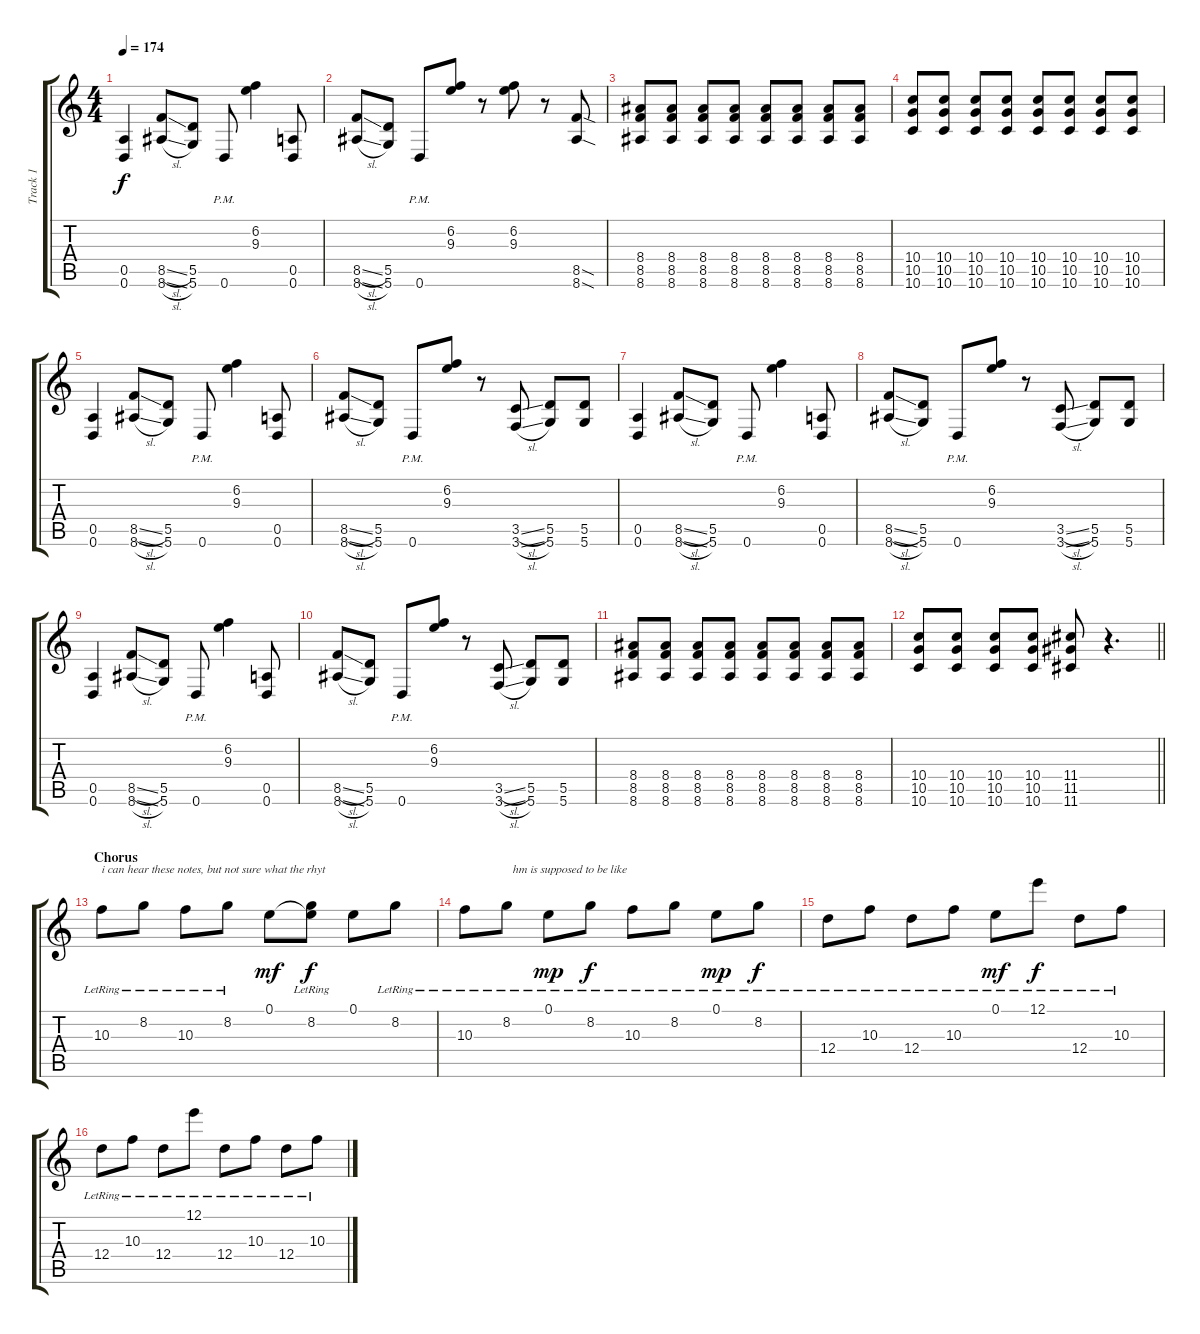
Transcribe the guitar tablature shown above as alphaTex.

\track ("Track 1" "Track 1") {instrument distortionguitar}
\staff {score tabs}
\tuning (E4 B3 G3 D3 A2 D2) {hide}
\ts (4 4)
\tempo 174
\clef g2
\ks c
(0.5 0.6).4{dy f} (8.5{sl} 8.6{sl}).8 (5.5 5.6).8 0.6{pm}.8 (6.2 9.3).4 (0.5 0.6).8 |
(8.5{sl} 8.6{sl}).8 (5.5 5.6).8 0.6{pm}.8 (6.2 9.3).8 r.8 (6.2 9.3).8 r.8 (8.5{sod} 8.6{sod}).8 |
(8.4 8.5 8.6).8 (8.4 8.5 8.6).8 (8.4 8.5 8.6).8 (8.4 8.5 8.6).8 (8.4 8.5 8.6).8 (8.4 8.5 8.6).8 (8.4 8.5 8.6).8 (8.4 8.5 8.6).8 |
(10.4 10.5 10.6).8 (10.4 10.5 10.6).8 (10.4 10.5 10.6).8 (10.4 10.5 10.6).8 (10.4 10.5 10.6).8 (10.4 10.5 10.6).8 (10.4 10.5 10.6).8 (10.4 10.5 10.6).8 |
(0.5 0.6).4 (8.5{sl} 8.6{sl}).8 (5.5 5.6).8 0.6{pm}.8 (6.2 9.3).4 (0.5 0.6).8 |
(8.5{sl} 8.6{sl}).8 (5.5 5.6).8 0.6{pm}.8 (6.2 9.3).8 r.8 (3.5{sl} 3.6{sl}).8 (5.5 5.6).8 (5.5 5.6).8 |
(0.5 0.6).4 (8.5{sl} 8.6{sl}).8 (5.5 5.6).8 0.6{pm}.8 (6.2 9.3).4 (0.5 0.6).8 |
(8.5{sl} 8.6{sl}).8 (5.5 5.6).8 0.6{pm}.8 (6.2 9.3).8 r.8 (3.5{sl} 3.6{sl}).8 (5.5 5.6).8 (5.5 5.6).8 |
(0.5 0.6).4 (8.5{sl} 8.6{sl}).8 (5.5 5.6).8 0.6{pm}.8 (6.2 9.3).4 (0.5 0.6).8 |
(8.5{sl} 8.6{sl}).8 (5.5 5.6).8 0.6{pm}.8 (6.2 9.3).8 r.8 (3.5{sl} 3.6{sl}).8 (5.5 5.6).8 (5.5 5.6).8 |
(8.4 8.5 8.6).8 (8.4 8.5 8.6).8 (8.4 8.5 8.6).8 (8.4 8.5 8.6).8 (8.4 8.5 8.6).8 (8.4 8.5 8.6).8 (8.4 8.5 8.6).8 (8.4 8.5 8.6).8 |
\barLineRight lightlight
(10.4 10.5 10.6).8 (10.4 10.5 10.6).8 (10.4 10.5 10.6).8 (10.4 10.5 10.6).8 (11.4 11.5 11.6).8 r.4{d} |
\section ("" "Chorus")
10.3{lr}.8{txt "i can hear these notes, but not sure what the rhyt"} 8.2{lr}.8 10.3{lr}.8 8.2{lr}.8 0.1.8{dy mf} (0.1{t} 8.2{lr}).8{dy f} 0.1.8 8.2{lr}.8 |
10.3{lr}.8 8.2{lr}.8{txt "  hm is supposed to be like"} 0.1{lr}.8{dy mp} 8.2{lr}.8{dy f} 10.3{lr}.8 8.2{lr}.8 0.1{lr}.8{dy mp} 8.2{lr}.8{dy f} |
12.4{lr}.8 10.3{lr}.8 12.4{lr}.8 10.3{lr}.8 0.1{lr}.8{dy mf} 12.1{lr}.8{dy f} 12.4{lr}.8 10.3{lr}.8 |
12.4{lr}.8 10.3{lr}.8 12.4{lr}.8 12.1{lr}.8 12.4{lr}.8 10.3{lr}.8 12.4{lr}.8 10.3{lr}.8
